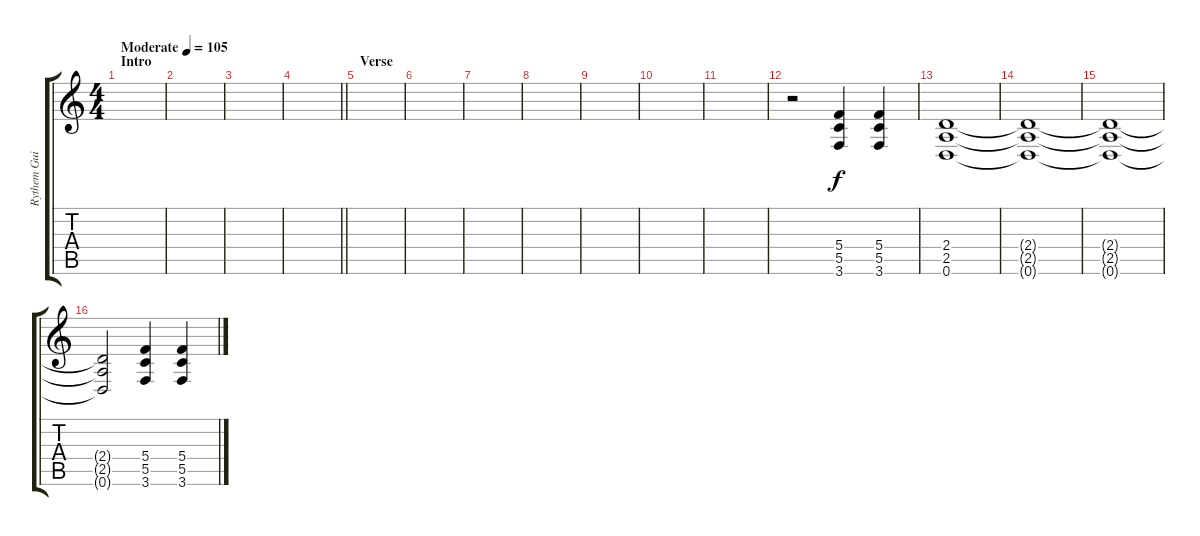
\track ("Rythem Guitar 1" "Rythem Gui") {instrument distortionguitar}
\staff {score tabs}
\tuning (D4 A3 F3 C3 G2 D2) {hide}
\ts (4 4)
\section ("" "Intro")
\tempo (105 "Moderate")
\clef g2
\ks c
|
|
|
\barLineRight lightlight
|
\section ("" "Verse")
|
|
|
|
|
|
|
r.2 (5.4 5.5 3.6).4 (5.4 5.5 3.6).4 |
(2.4 2.5 0.6).1{volume 10} |
(2.4{t} 2.5{t} 0.6{t}).1 |
(2.4{t} 2.5{t} 0.6{t}).1 |
(2.4{t} 2.5{t} 0.6{t}).2 (5.4 5.5 3.6).4{volume 14} (5.4 5.5 3.6).4
